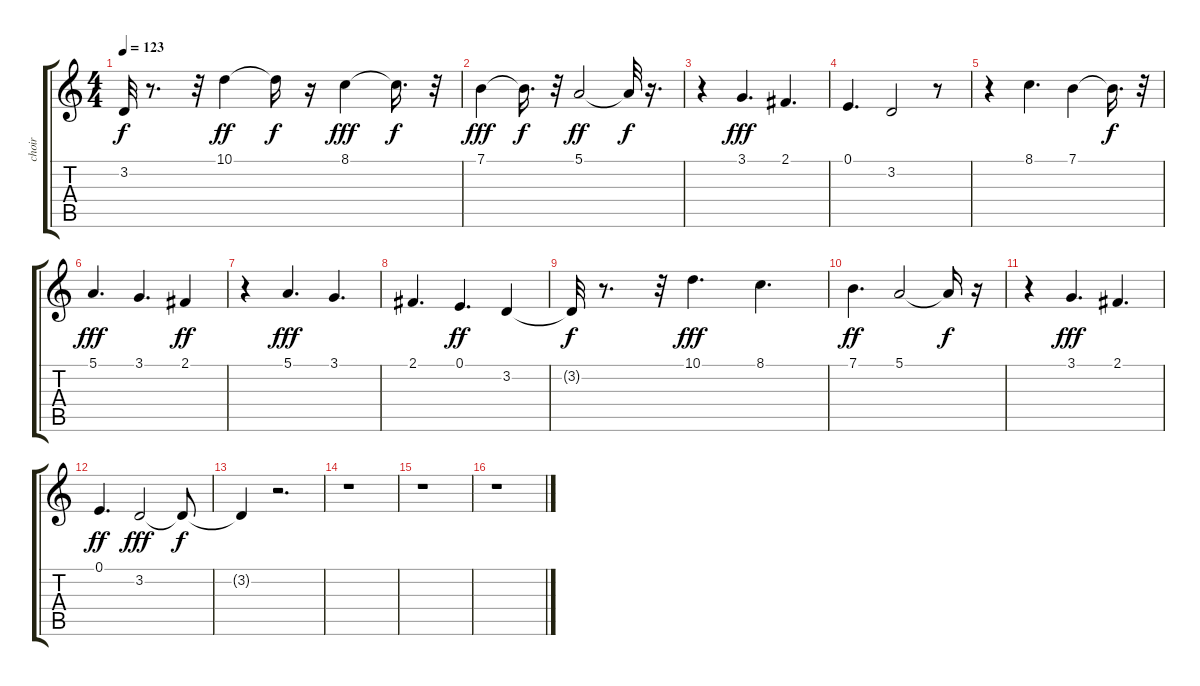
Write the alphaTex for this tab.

\track ("choir" "choir") {instrument choiraahs}
\staff {score tabs}
\tuning (E4 B3 G3 D3 A2 E2) {hide}
\ts (4 4)
\tempo 123
\clef g2
\ks c
3.2{t}.32{dy f} r.8{d} r.32 10.1.4{dy ff} 10.1{t}.16{dy f} r.16 8.1.4{dy fff} 8.1{t}.16{d dy f} r.32 |
7.1.4{dy fff} 7.1{t}.16{d dy f} r.32 5.1.2{dy ff} 5.1{t}.32{dy f} r.16{d} |
r.4 3.1.4{d dy fff} 2.1.4{d} |
0.1.4{d} 3.2.2 r.8 |
r.4 8.1.4{d} 7.1.4 7.1{t}.16{d dy f} r.32 |
5.1.4{d dy fff} 3.1.4{d} 2.1.4{dy ff} |
r.4 5.1.4{d dy fff} 3.1.4{d} |
2.1.4{d} 0.1.4{d dy ff} 3.2.4 |
3.2{t}.32{dy f} r.8{d} r.32 10.1.4{d dy fff} 8.1.4{d} |
7.1.4{d dy ff} 5.1.2 5.1{t}.16{dy f} r.16 |
r.4 3.1.4{d dy fff} 2.1.4{d} |
0.1.4{d dy ff} 3.2.2{dy fff} 3.2{t}.8{dy f} |
3.2{t}.4 r.2{d} |
r.1 |
r.1 |
r.1
